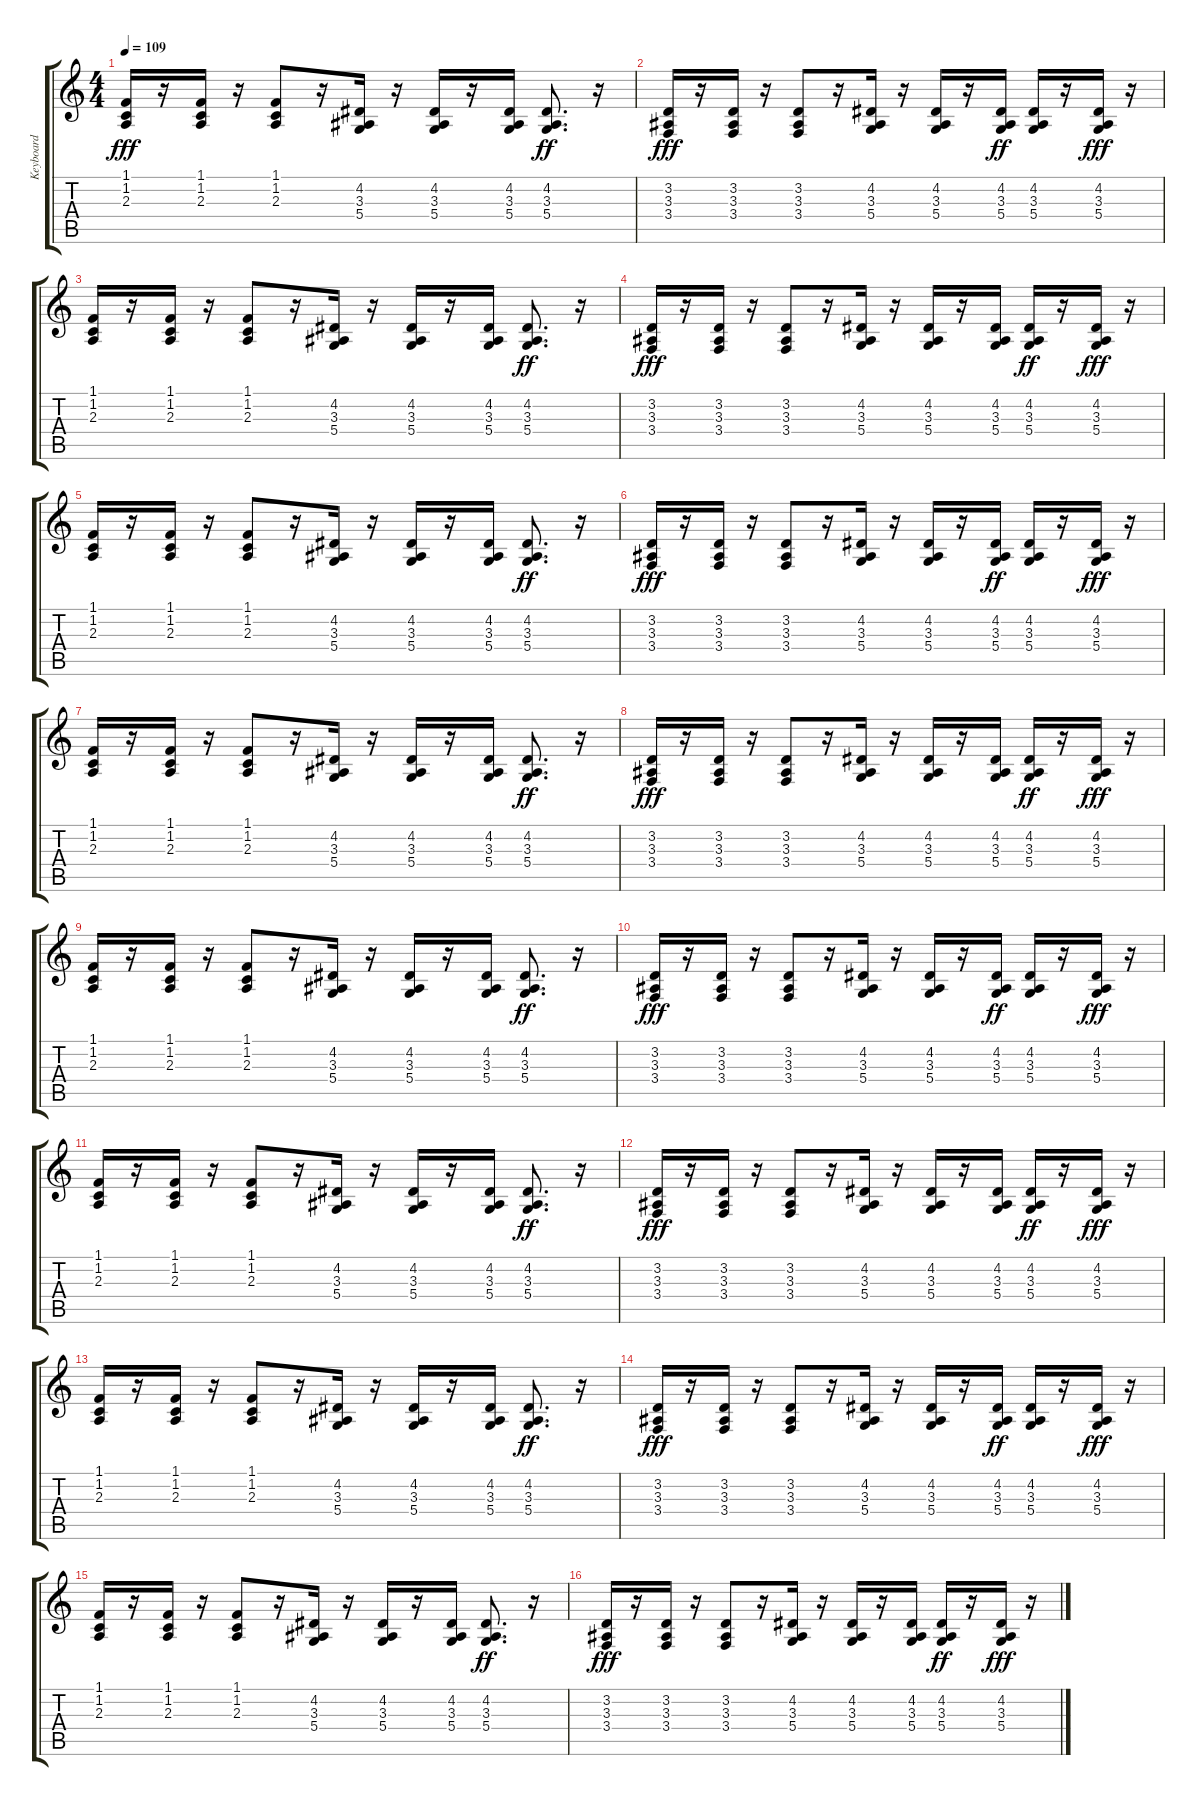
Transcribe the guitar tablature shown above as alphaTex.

\track ("Keyboard" "Keyboard") {instrument electricpiano2}
\staff {score tabs}
\tuning (E4 B3 G3 D3 A2 E2) {hide}
\ts (4 4)
\tempo 109
\clef g2
\ks c
(1.1 1.2 2.3).16{dy fff} r.16 (1.1 1.2 2.3).16 r.16 (1.1 1.2 2.3).8 r.16 (4.2 3.3 5.4).16 r.16 (4.2 3.3 5.4).16 r.16 (4.2 3.3 5.4).16 (4.2 3.3 5.4).8{d dy ff} r.16 |
(3.2 3.3 3.4).16{dy fff} r.16 (3.2 3.3 3.4).16 r.16 (3.2 3.3 3.4).8 r.16 (4.2 3.3 5.4).16 r.16 (4.2 3.3 5.4).16 r.16 (4.2 3.3 5.4).16{dy ff} (4.2 3.3 5.4).16 r.16 (4.2 3.3 5.4).16{dy fff} r.16 |
(1.1 1.2 2.3).16 r.16 (1.1 1.2 2.3).16 r.16 (1.1 1.2 2.3).8 r.16 (4.2 3.3 5.4).16 r.16 (4.2 3.3 5.4).16 r.16 (4.2 3.3 5.4).16 (4.2 3.3 5.4).8{d dy ff} r.16 |
(3.2 3.3 3.4).16{dy fff} r.16 (3.2 3.3 3.4).16 r.16 (3.2 3.3 3.4).8 r.16 (4.2 3.3 5.4).16 r.16 (4.2 3.3 5.4).16 r.16 (4.2 3.3 5.4).16 (4.2 3.3 5.4).16{dy ff} r.16 (4.2 3.3 5.4).16{dy fff} r.16 |
(1.1 1.2 2.3).16 r.16 (1.1 1.2 2.3).16 r.16 (1.1 1.2 2.3).8 r.16 (4.2 3.3 5.4).16 r.16 (4.2 3.3 5.4).16 r.16 (4.2 3.3 5.4).16 (4.2 3.3 5.4).8{d dy ff} r.16 |
(3.2 3.3 3.4).16{dy fff} r.16 (3.2 3.3 3.4).16 r.16 (3.2 3.3 3.4).8 r.16 (4.2 3.3 5.4).16 r.16 (4.2 3.3 5.4).16 r.16 (4.2 3.3 5.4).16{dy ff} (4.2 3.3 5.4).16 r.16 (4.2 3.3 5.4).16{dy fff} r.16 |
(1.1 1.2 2.3).16 r.16 (1.1 1.2 2.3).16 r.16 (1.1 1.2 2.3).8 r.16 (4.2 3.3 5.4).16 r.16 (4.2 3.3 5.4).16 r.16 (4.2 3.3 5.4).16 (4.2 3.3 5.4).8{d dy ff} r.16 |
(3.2 3.3 3.4).16{dy fff} r.16 (3.2 3.3 3.4).16 r.16 (3.2 3.3 3.4).8 r.16 (4.2 3.3 5.4).16 r.16 (4.2 3.3 5.4).16 r.16 (4.2 3.3 5.4).16 (4.2 3.3 5.4).16{dy ff} r.16 (4.2 3.3 5.4).16{dy fff} r.16 |
(1.1 1.2 2.3).16 r.16 (1.1 1.2 2.3).16 r.16 (1.1 1.2 2.3).8 r.16 (4.2 3.3 5.4).16 r.16 (4.2 3.3 5.4).16 r.16 (4.2 3.3 5.4).16 (4.2 3.3 5.4).8{d dy ff} r.16 |
(3.2 3.3 3.4).16{dy fff} r.16 (3.2 3.3 3.4).16 r.16 (3.2 3.3 3.4).8 r.16 (4.2 3.3 5.4).16 r.16 (4.2 3.3 5.4).16 r.16 (4.2 3.3 5.4).16{dy ff} (4.2 3.3 5.4).16 r.16 (4.2 3.3 5.4).16{dy fff} r.16 |
(1.1 1.2 2.3).16 r.16 (1.1 1.2 2.3).16 r.16 (1.1 1.2 2.3).8 r.16 (4.2 3.3 5.4).16 r.16 (4.2 3.3 5.4).16 r.16 (4.2 3.3 5.4).16 (4.2 3.3 5.4).8{d dy ff} r.16 |
(3.2 3.3 3.4).16{dy fff} r.16 (3.2 3.3 3.4).16 r.16 (3.2 3.3 3.4).8 r.16 (4.2 3.3 5.4).16 r.16 (4.2 3.3 5.4).16 r.16 (4.2 3.3 5.4).16 (4.2 3.3 5.4).16{dy ff} r.16 (4.2 3.3 5.4).16{dy fff} r.16 |
(1.1 1.2 2.3).16 r.16 (1.1 1.2 2.3).16 r.16 (1.1 1.2 2.3).8 r.16 (4.2 3.3 5.4).16 r.16 (4.2 3.3 5.4).16 r.16 (4.2 3.3 5.4).16 (4.2 3.3 5.4).8{d dy ff} r.16 |
(3.2 3.3 3.4).16{dy fff} r.16 (3.2 3.3 3.4).16 r.16 (3.2 3.3 3.4).8 r.16 (4.2 3.3 5.4).16 r.16 (4.2 3.3 5.4).16 r.16 (4.2 3.3 5.4).16{dy ff} (4.2 3.3 5.4).16 r.16 (4.2 3.3 5.4).16{dy fff} r.16 |
(1.1 1.2 2.3).16 r.16 (1.1 1.2 2.3).16 r.16 (1.1 1.2 2.3).8 r.16 (4.2 3.3 5.4).16 r.16 (4.2 3.3 5.4).16 r.16 (4.2 3.3 5.4).16 (4.2 3.3 5.4).8{d dy ff} r.16 |
(3.2 3.3 3.4).16{dy fff} r.16 (3.2 3.3 3.4).16 r.16 (3.2 3.3 3.4).8 r.16 (4.2 3.3 5.4).16 r.16 (4.2 3.3 5.4).16 r.16 (4.2 3.3 5.4).16 (4.2 3.3 5.4).16{dy ff} r.16 (4.2 3.3 5.4).16{dy fff} r.16
